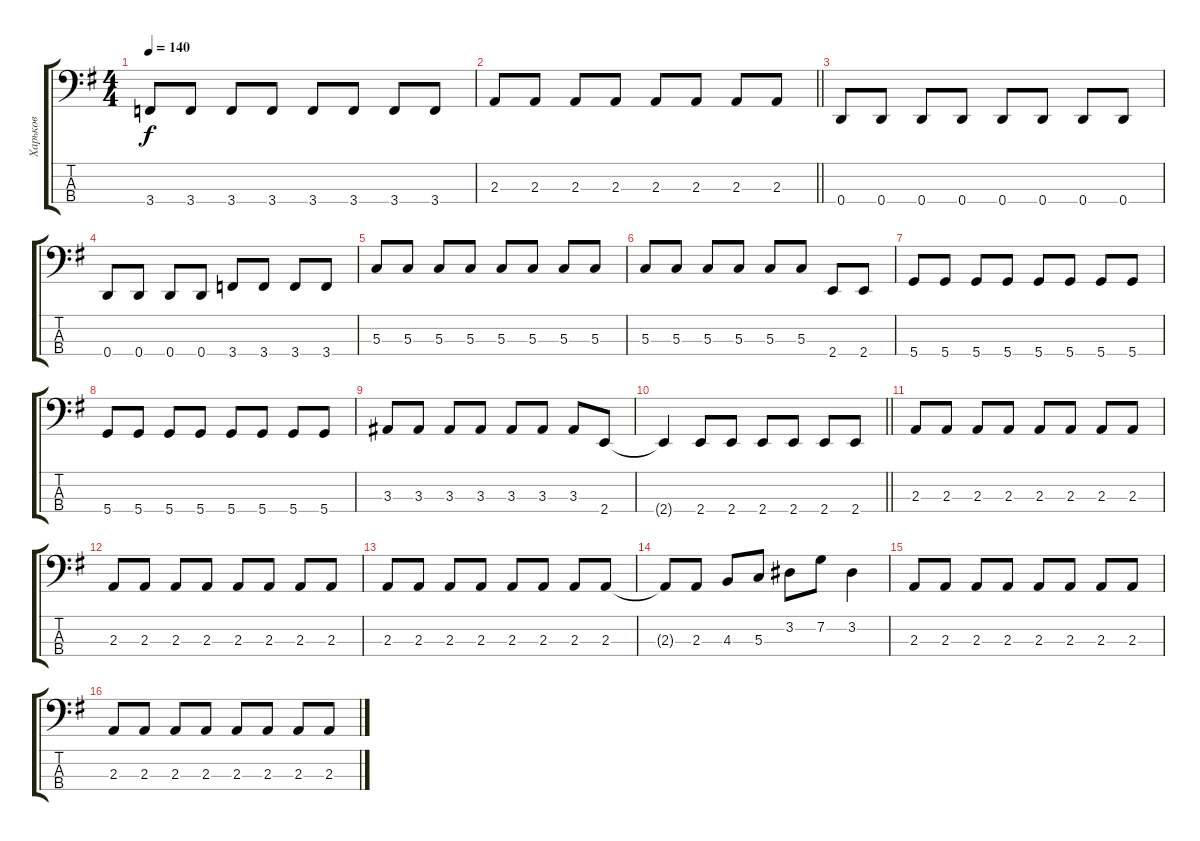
\track ("Харьков" "Харьков") {instrument electricbassfinger}
\staff {score tabs}
\tuning (F2 C2 G1 D1) {hide}
\ts (4 4)
\tempo 140
\clef f4
\ks g
3.4.8{dy f} 3.4.8 3.4.8 3.4.8 3.4.8 3.4.8 3.4.8 3.4.8 |
\barLineRight lightlight
2.3.8 2.3.8 2.3.8 2.3.8 2.3.8 2.3.8 2.3.8 2.3.8 |
0.4.8 0.4.8 0.4.8 0.4.8 0.4.8 0.4.8 0.4.8 0.4.8 |
0.4.8 0.4.8 0.4.8 0.4.8 3.4.8 3.4.8 3.4.8 3.4.8 |
5.3.8 5.3.8 5.3.8 5.3.8 5.3.8 5.3.8 5.3.8 5.3.8 |
5.3.8 5.3.8 5.3.8 5.3.8 5.3.8 5.3.8 2.4.8 2.4.8 |
5.4.8 5.4.8 5.4.8 5.4.8 5.4.8 5.4.8 5.4.8 5.4.8 |
5.4.8 5.4.8 5.4.8 5.4.8 5.4.8 5.4.8 5.4.8 5.4.8 |
3.3.8 3.3.8 3.3.8 3.3.8 3.3.8 3.3.8 3.3.8 2.4.8 |
\barLineRight lightlight
2.4{t}.4 2.4.8 2.4.8 2.4.8 2.4.8 2.4.8 2.4.8 |
2.3.8 2.3.8 2.3.8 2.3.8 2.3.8 2.3.8 2.3.8 2.3.8 |
2.3.8 2.3.8 2.3.8 2.3.8 2.3.8 2.3.8 2.3.8 2.3.8 |
2.3.8 2.3.8 2.3.8 2.3.8 2.3.8 2.3.8 2.3.8 2.3.8 |
2.3{t}.8 2.3.8 4.3.8 5.3.8 3.2.8 7.2.8 3.2.4 |
2.3.8 2.3.8 2.3.8 2.3.8 2.3.8 2.3.8 2.3.8 2.3.8 |
2.3.8 2.3.8 2.3.8 2.3.8 2.3.8 2.3.8 2.3.8 2.3.8
